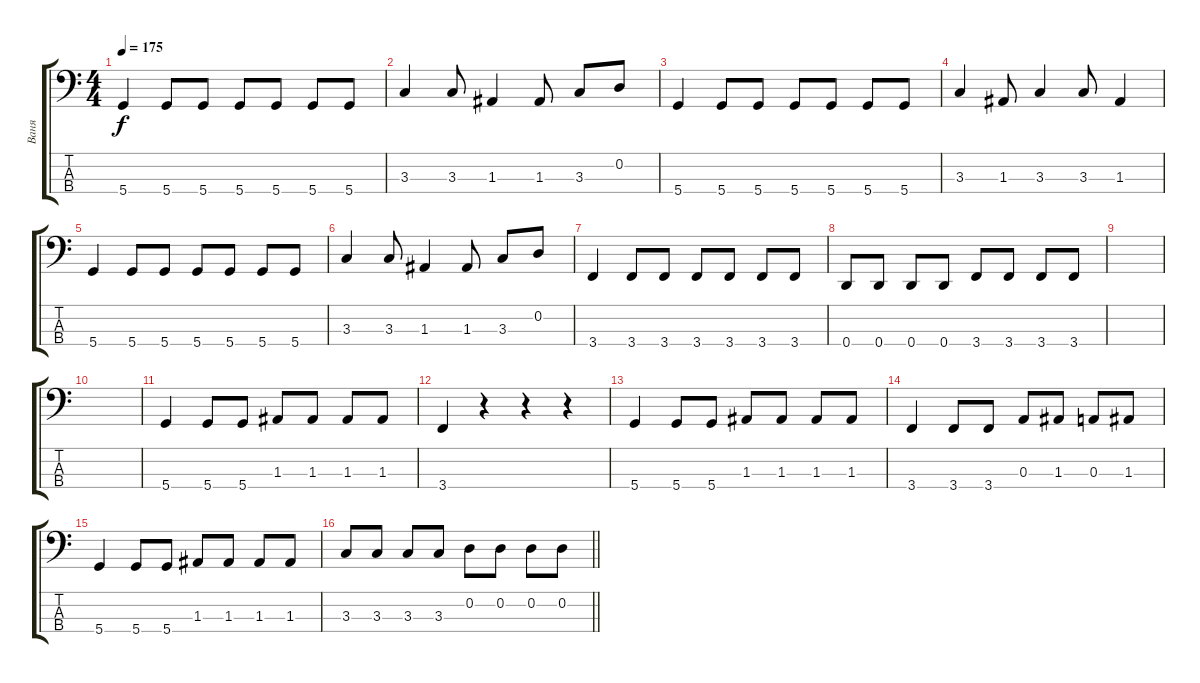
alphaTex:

\track ("Ваня" "Ваня") {instrument electricbasspick}
\staff {score tabs}
\tuning (G2 D2 A1 D1) {hide}
\ts (4 4)
\tempo 175
\clef f4
\ks c
5.4.4{dy f} 5.4.8 5.4.8 5.4.8 5.4.8 5.4.8 5.4.8 |
3.3.4 3.3.8 1.3.4 1.3.8 3.3.8 0.2.8 |
5.4.4 5.4.8 5.4.8 5.4.8 5.4.8 5.4.8 5.4.8 |
3.3.4 1.3.8 3.3.4 3.3.8 1.3.4 |
5.4.4 5.4.8 5.4.8 5.4.8 5.4.8 5.4.8 5.4.8 |
3.3.4 3.3.8 1.3.4 1.3.8 3.3.8 0.2.8 |
3.4.4 3.4.8 3.4.8 3.4.8 3.4.8 3.4.8 3.4.8 |
0.4.8 0.4.8 0.4.8 0.4.8 3.4.8 3.4.8 3.4.8 3.4.8 |
|
|
5.4.4 5.4.8 5.4.8 1.3.8 1.3.8 1.3.8 1.3.8 |
3.4.4 r.4 r.4 r.4 |
5.4.4 5.4.8 5.4.8 1.3.8 1.3.8 1.3.8 1.3.8 |
3.4.4 3.4.8 3.4.8 0.3.8 1.3.8 0.3.8 1.3.8 |
5.4.4 5.4.8 5.4.8 1.3.8 1.3.8 1.3.8 1.3.8 |
\barLineRight lightlight
3.3.8 3.3.8 3.3.8 3.3.8 0.2.8 0.2.8 0.2.8 0.2.8
